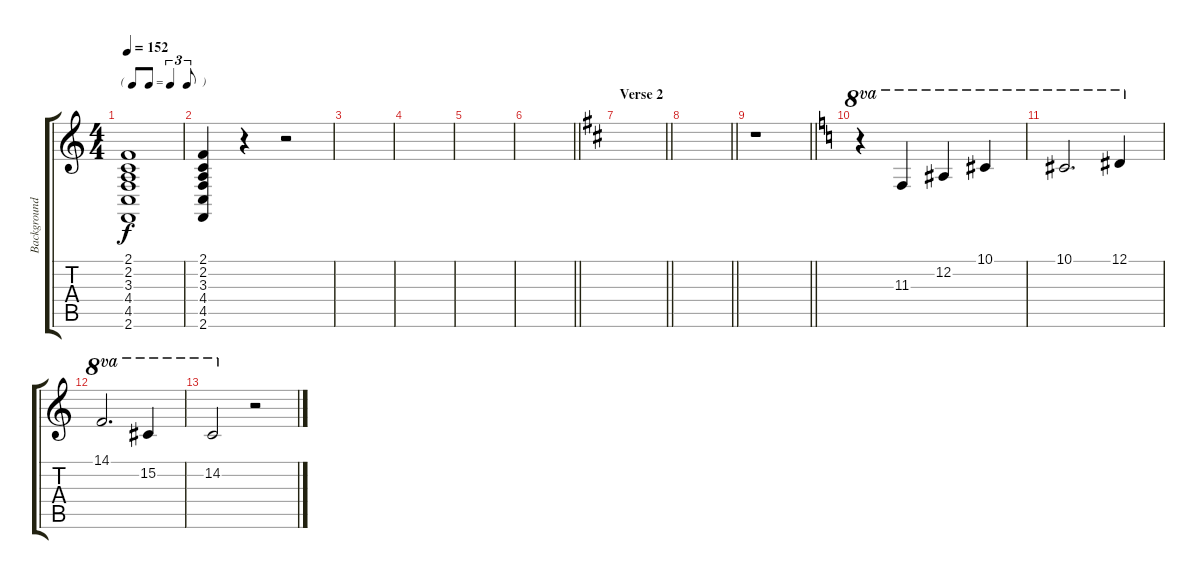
\track ("Background 2" "Background") {instrument accordion}
\staff {score tabs}
\tuning (Eb4 Bb3 Gb3 Db3 Ab2 Eb2) {hide}
\ts (4 4)
\tf triplet8th
\tempo 152
\clef g2
\ks c
(2.1 2.2 3.3 4.4 4.5 2.6).1{dy f} |
(2.1 2.2 3.3 4.4 4.5 2.6).4 r.4 r.2 |
|
|
|
\barLineRight lightlight
|
\section ("" "Verse 2")
\barLineRight lightlight
\ks d
|
\barLineRight lightlight
|
\barLineRight lightlight
r.1 |
\ks c
r.4{ot 8va} 11.3.4{ot 8va} 12.2.4{ot 8va} 10.1.4{ot 8va} |
10.1.2{d ot 8va} 12.1.4{ot 8va} |
14.1.2{d ot 8va} 15.2.4{ot 8va} |
14.2.2{ot 8va} r.2
